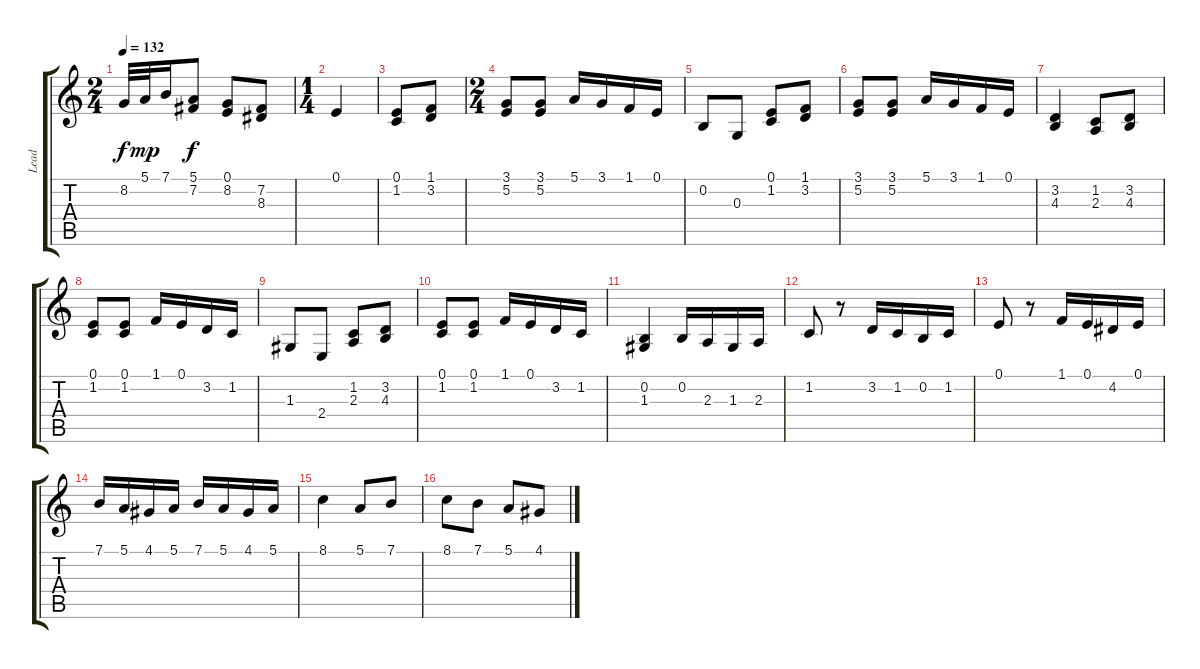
\track ("Lead" "Lead") {instrument acousticgrandpiano}
\staff {score tabs}
\tuning (E4 B3 G3 D3 A2 E2) {hide}
\ts (2 4)
\tempo 132
\clef g2
\ks c
8.2.32{dy f} 5.1.32{dy mp} 7.1.16 (5.1 7.2).8{dy f} (0.1 8.2).8 (7.2 8.3).8 |
\ts (1 4)
0.1.4 |
(0.1 1.2).8 (1.1 3.2).8 |
\ts (2 4)
(3.1 5.2).8 (3.1 5.2).8 5.1.16 3.1.16 1.1.16 0.1.16 |
0.2.8 0.3.8 (0.1 1.2).8 (1.1 3.2).8 |
(3.1 5.2).8 (3.1 5.2).8 5.1.16 3.1.16 1.1.16 0.1.16 |
(3.2 4.3).4 (1.2 2.3).8 (3.2 4.3).8 |
(0.1 1.2).8 (0.1 1.2).8 1.1.16 0.1.16 3.2.16 1.2.16 |
1.3.8 2.4.8 (1.2 2.3).8 (3.2 4.3).8 |
(0.1 1.2).8 (0.1 1.2).8 1.1.16 0.1.16 3.2.16 1.2.16 |
(0.2 1.3).4 0.2.16 2.3.16 1.3.16 2.3.16 |
1.2.8 r.8 3.2.16 1.2.16 0.2.16 1.2.16 |
0.1.8 r.8 1.1.16 0.1.16 4.2.16 0.1.16 |
7.1.16 5.1.16 4.1.16 5.1.16 7.1.16 5.1.16 4.1.16 5.1.16 |
8.1.4 5.1.8 7.1.8 |
8.1.8 7.1.8 5.1.8 4.1.8
